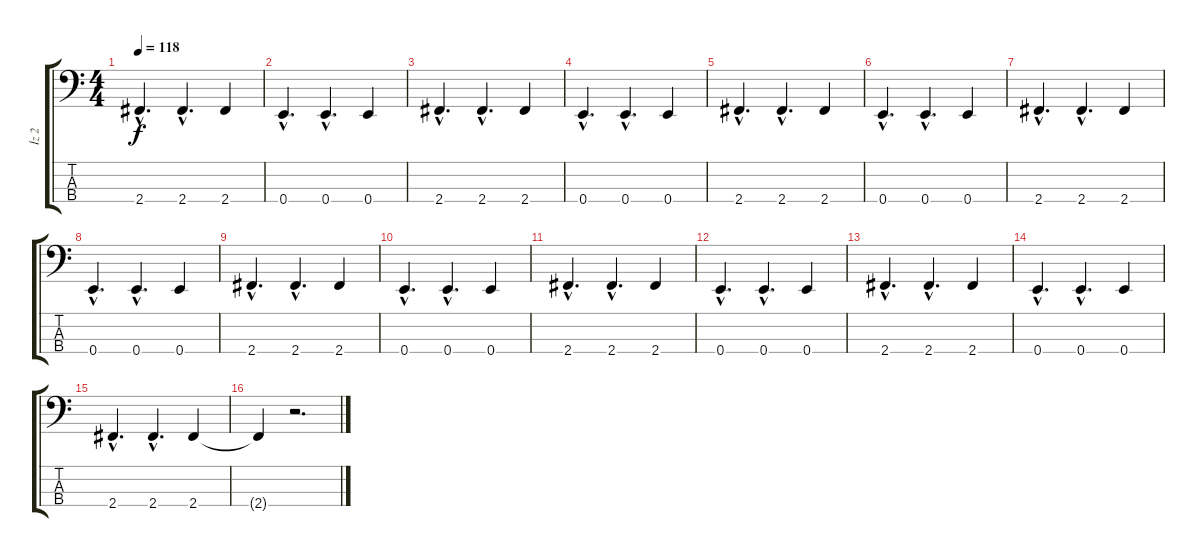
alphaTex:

\track ("İz 2" "İz 2") {instrument electricbassfinger}
\staff {score tabs}
\tuning (G2 D2 A1 E1) {hide}
\ts (4 4)
\tempo 118
\clef f4
\ks c
2.4{hac}.4{d dy f} 2.4{hac}.4{d} 2.4.4 |
0.4{hac}.4{d} 0.4{hac}.4{d} 0.4.4 |
2.4{hac}.4{d} 2.4{hac}.4{d} 2.4.4 |
0.4{hac}.4{d} 0.4{hac}.4{d} 0.4.4 |
2.4{hac}.4{d} 2.4{hac}.4{d} 2.4.4 |
0.4{hac}.4{d} 0.4{hac}.4{d} 0.4.4 |
2.4{hac}.4{d} 2.4{hac}.4{d} 2.4.4 |
0.4{hac}.4{d} 0.4{hac}.4{d} 0.4.4 |
2.4{hac}.4{d} 2.4{hac}.4{d} 2.4.4 |
0.4{hac}.4{d} 0.4{hac}.4{d} 0.4.4 |
2.4{hac}.4{d} 2.4{hac}.4{d} 2.4.4 |
0.4{hac}.4{d} 0.4{hac}.4{d} 0.4.4 |
2.4{hac}.4{d} 2.4{hac}.4{d} 2.4.4 |
0.4{hac}.4{d} 0.4{hac}.4{d} 0.4.4 |
2.4{hac}.4{d} 2.4{hac}.4{d} 2.4.4 |
2.4{t}.4 r.2{d}
